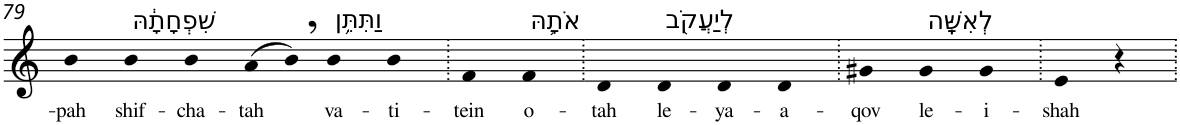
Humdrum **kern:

**kern	**text
*part1	*part1
*staff1	*staff1
*I"Piano	*
*I'Pno	*
!!LO:PB:g=z
*clefG2	*
*k[]	*
=79	=79
!	!LO:LY:b
4b	-pah
!LO:TX:a:t=שִׁפְחָתָ֔הּ	!
!	!LO:LY:b
4b	shif-
!	!LO:LY:b
4b	-cha-
!	!LO:LY:b
(>8a	-tah
8b,)	.
!LO:TX:a:t=וַתִּתֵּ֥ן	!
!	!LO:LY:b
4b	va-
!	!LO:LY:b
4b	-ti-
=80.	=80.
!	!LO:LY:b
4f	-tein
!LO:TX:a:t=אֹתָ֛הּ	!
!	!LO:LY:b
4f	o-
=81.	=81.
!	!LO:LY:b
4d	-tah
!LO:TX:a:t=לְיַעֲקֹ֖ב	!
!	!LO:LY:b
4d	le-
!	!LO:LY:b
4d	-ya-
!	!LO:LY:b
4d	-a-
=82.	=82.
!	!LO:LY:b
4g#X	-qov
!LO:TX:a:t=לְאִשָּֽׁה	!
!	!LO:LY:b
4g#	le-
!	!LO:LY:b
4g#	-i-
=83.	=83.
!	!LO:LY:b
4e	-shah
4r	.
=.	=.
*-	*-
